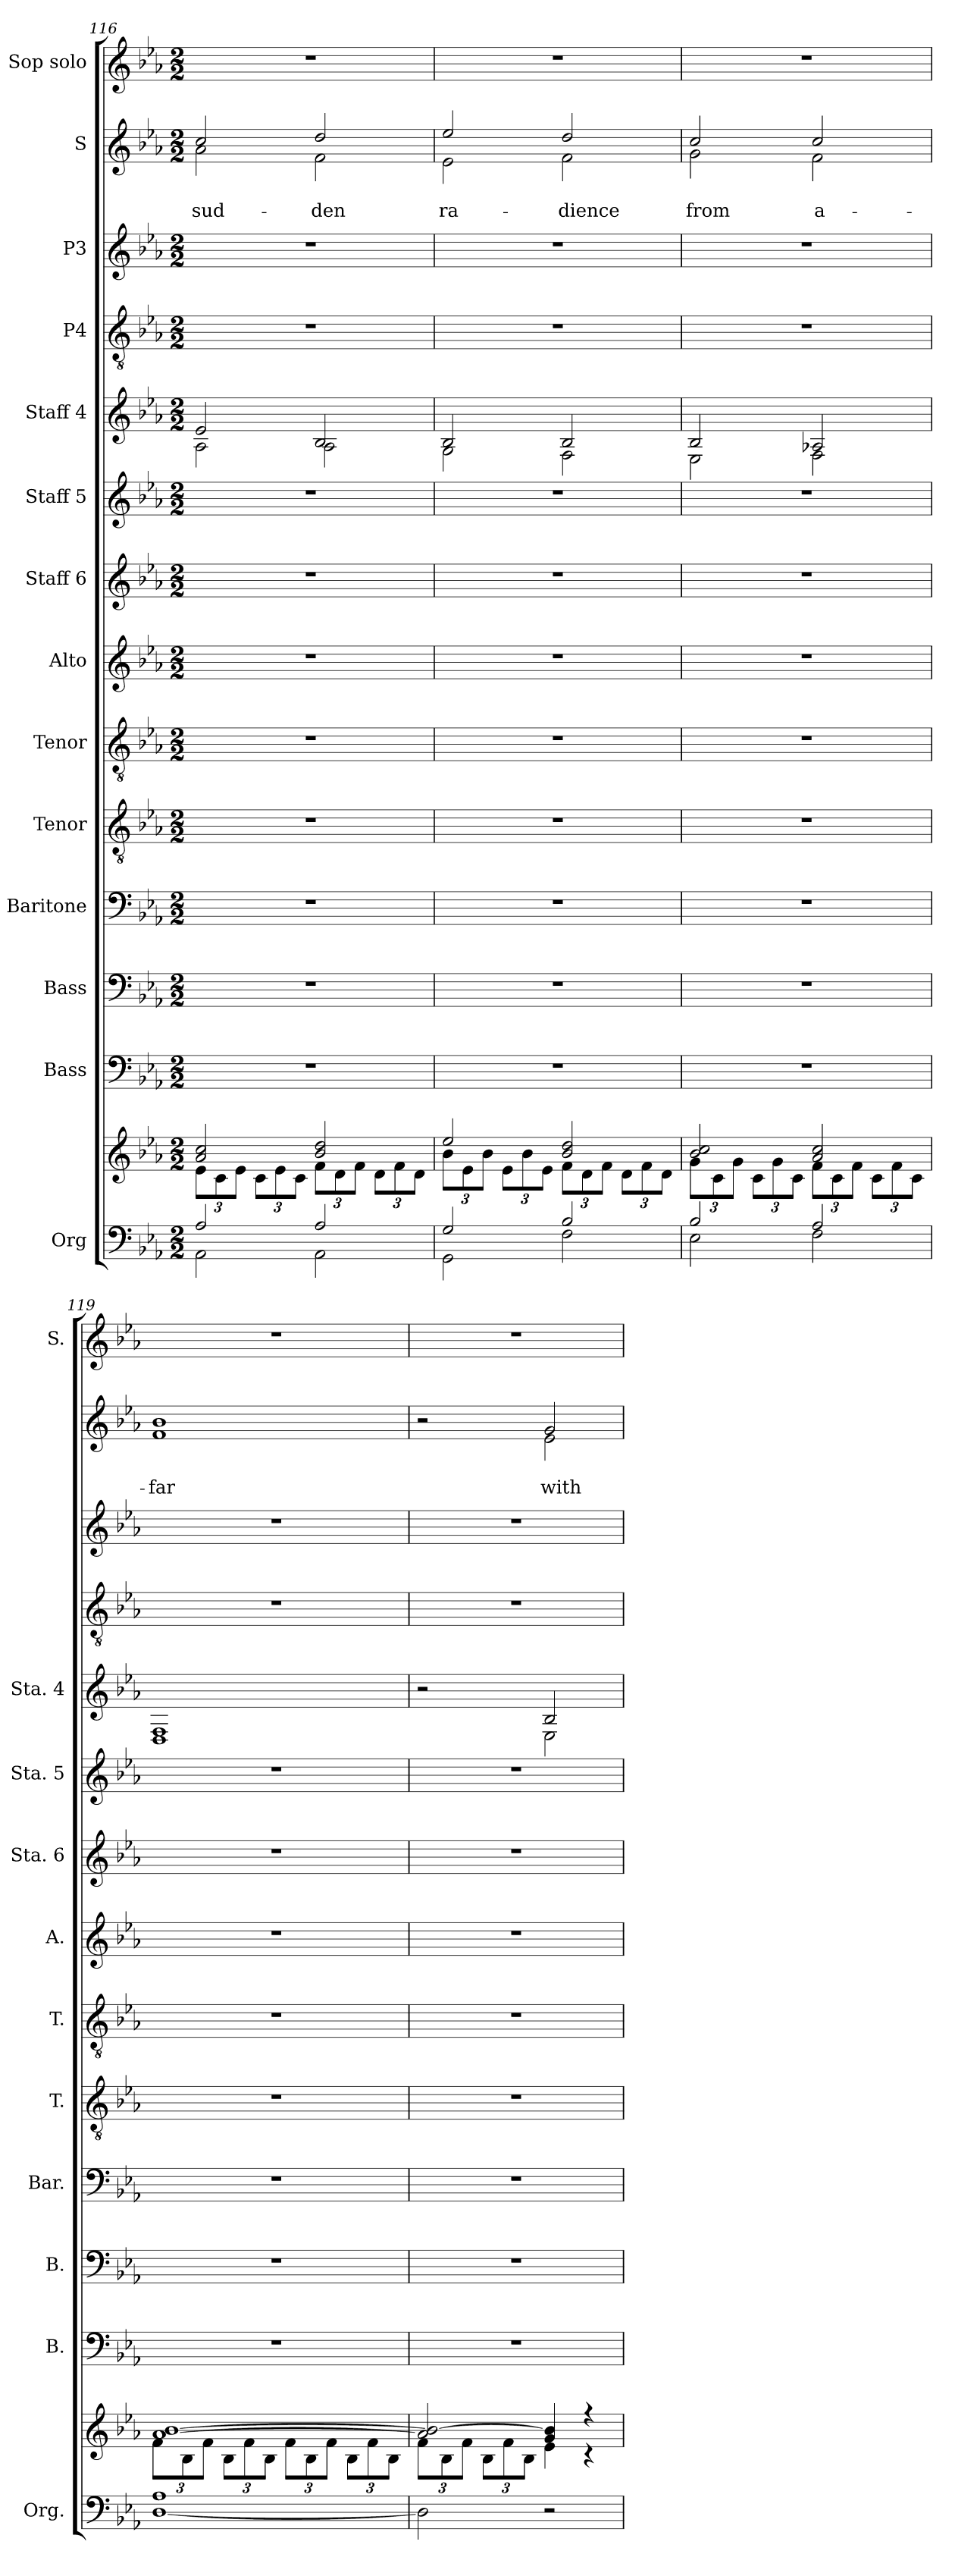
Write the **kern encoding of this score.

**kern	**kern	**kern	**kern	**kern	**kern	**kern	**kern	**kern	**kern	**kern	**kern	**kern	**kern	**text	**text	**kern
*part14	*part14	*part13	*part12	*part11	*part10	*part9	*part8	*part7	*part6	*part5	*part4	*part3	*part2	*part2	*part2	*part1
*staff15	*staff14	*staff13	*staff12	*staff11	*staff10	*staff9	*staff8	*staff7	*staff6	*staff5	*staff4	*staff3	*staff2	*staff2	*staff2	*staff1
*I"Org	*	*I"Bass	*I"Bass	*I"Baritone	*I"Tenor	*I"Tenor	*I"Alto	*I"Staff 6	*I"Staff 5	*I"Staff 4	*I"P4	*I"P3	*I"S	*	*	*I"Sop solo
*I'Org.	*	*I'B.	*I'B.	*I'Bar.	*I'T.	*I'T.	*I'A.	*I'Sta. 6	*I'Sta. 5	*I'Sta. 4	*	*	*	*	*	*I'S.
!!LO:PB:g=z
*clefF4	*clefG2	*clefF4	*clefF4	*clefF4	*clefGv2	*clefGv2	*clefG2	*clefG2	*clefG2	*clefG2	*clefGv2	*clefG2	*clefG2	*	*	*clefG2
*	*	*	*	*	*ITrd7c12	*ITrd7c12	*	*	*	*	*	*	*	*	*	*
*k[b-e-a-]	*k[b-e-a-]	*k[b-e-a-]	*k[b-e-a-]	*k[b-e-a-]	*k[b-e-a-]	*k[b-e-a-]	*k[b-e-a-]	*k[b-e-a-]	*k[b-e-a-]	*k[b-e-a-]	*k[b-e-a-]	*k[b-e-a-]	*k[b-e-a-]	*	*	*k[b-e-a-]
*E-:	*E-:	*E-:	*E-:	*E-:	*E-:	*E-:	*E-:	*E-:	*E-:	*E-:	*E-:	*E-:	*E-:	*	*	*E-:
*M2/2	*M2/2	*M2/2	*M2/2	*M2/2	*M2/2	*M2/2	*M2/2	*M2/2	*M2/2	*M2/2	*M2/2	*M2/2	*M2/2	*	*	*M2/2
=116	=116	=116	=116	=116	=116	=116	=116	=116	=116	=116	=116	=116	=116	=116	=116	=116
*^	*^	*	*	*	*	*	*	*	*	*	*	*	*	*	*	*
*	*	*	*Xbrackettup	*	*	*	*	*	*	*	*	*	*	*	*	*	*	*
*	*	*	*	*	*	*	*	*	*	*	*	*^	*	*	*^	*	*	*
!	!	!	!	!	!	!	!	!	!	!	!	!	!	!	!	!	!	!	!LO:LY:b	!
2A-/	2AA-\	2a-/ 2cc/	12e-\L	1r	1r	1r	1r	1r	1r	1r	1r	2e-/	2A-\	1r	1r	2cc/	2a-\	.	sud-	1r
.	.	.	12c\	.	.	.	.	.	.	.	.	.	.	.	.	.	.	.	.	.
.	.	.	12e-\J	.	.	.	.	.	.	.	.	.	.	.	.	.	.	.	.	.
.	.	.	12c\L	.	.	.	.	.	.	.	.	.	.	.	.	.	.	.	.	.
.	.	.	12e-\	.	.	.	.	.	.	.	.	.	.	.	.	.	.	.	.	.
.	.	.	12c\J	.	.	.	.	.	.	.	.	.	.	.	.	.	.	.	.	.
!	!	!	!	!	!	!	!	!	!	!	!	!	!	!	!	!	!	!	!LO:LY:b	!
2A-/	2AA-\	2b-/ 2dd/	12f\L	.	.	.	.	.	.	.	.	2B-/	2A-\	.	.	2dd/	2f\	.	-den	.
.	.	.	12d\	.	.	.	.	.	.	.	.	.	.	.	.	.	.	.	.	.
.	.	.	12f\J	.	.	.	.	.	.	.	.	.	.	.	.	.	.	.	.	.
.	.	.	12d\L	.	.	.	.	.	.	.	.	.	.	.	.	.	.	.	.	.
.	.	.	12f\	.	.	.	.	.	.	.	.	.	.	.	.	.	.	.	.	.
.	.	.	12d\J	.	.	.	.	.	.	.	.	.	.	.	.	.	.	.	.	.
!!LO:PB:g=z
=117	=117	=117	=117	=117	=117	=117	=117	=117	=117	=117	=117	=117	=117	=117	=117	=117	=117	=117	=117	=117
!	!	!	!	!	!	!	!	!	!	!	!	!	!	!	!	!	!	!	!LO:LY:b	!
2G/	2GG\	2ee-/	12b-\L	1r	1r	1r	1r	1r	1r	1r	1r	2B-/	2G\	1r	1r	2ee-/	2e-\	.	ra-	1r
.	.	.	12e-\	.	.	.	.	.	.	.	.	.	.	.	.	.	.	.	.	.
.	.	.	12b-\J	.	.	.	.	.	.	.	.	.	.	.	.	.	.	.	.	.
.	.	.	12e-\L	.	.	.	.	.	.	.	.	.	.	.	.	.	.	.	.	.
.	.	.	12b-\	.	.	.	.	.	.	.	.	.	.	.	.	.	.	.	.	.
.	.	.	12e-\J	.	.	.	.	.	.	.	.	.	.	.	.	.	.	.	.	.
!	!	!	!	!	!	!	!	!	!	!	!	!	!	!	!	!	!	!	!LO:LY:b	!
2B-/	2F\	2b-/ 2dd/	12f\L	.	.	.	.	.	.	.	.	2B-/	2F\	.	.	2dd/	2f\	.	-dience	.
.	.	.	12d\	.	.	.	.	.	.	.	.	.	.	.	.	.	.	.	.	.
.	.	.	12f\J	.	.	.	.	.	.	.	.	.	.	.	.	.	.	.	.	.
.	.	.	12d\L	.	.	.	.	.	.	.	.	.	.	.	.	.	.	.	.	.
.	.	.	12f\	.	.	.	.	.	.	.	.	.	.	.	.	.	.	.	.	.
.	.	.	12d\J	.	.	.	.	.	.	.	.	.	.	.	.	.	.	.	.	.
=118	=118	=118	=118	=118	=118	=118	=118	=118	=118	=118	=118	=118	=118	=118	=118	=118	=118	=118	=118	=118
!	!	!	!	!	!	!	!	!	!	!	!	!	!	!	!	!	!	!	!LO:LY:b	!
2B-/	2E-\	2b-/ 2cc/	12g\L	1r	1r	1r	1r	1r	1r	1r	1r	2B-/	2E-\	1r	1r	2cc/	2g\	.	from	1r
.	.	.	12c\	.	.	.	.	.	.	.	.	.	.	.	.	.	.	.	.	.
.	.	.	12g\J	.	.	.	.	.	.	.	.	.	.	.	.	.	.	.	.	.
.	.	.	12c\L	.	.	.	.	.	.	.	.	.	.	.	.	.	.	.	.	.
.	.	.	12g\	.	.	.	.	.	.	.	.	.	.	.	.	.	.	.	.	.
.	.	.	12c\J	.	.	.	.	.	.	.	.	.	.	.	.	.	.	.	.	.
!	!	!	!	!	!	!	!	!	!	!	!	!	!	!	!	!	!	!	!LO:LY:b	!
2A-/	2F\	2a-/ 2cc/	12f\L	.	.	.	.	.	.	.	.	2A-X/	2F\	.	.	2cc/	2f\	.	a-	.
.	.	.	12c\	.	.	.	.	.	.	.	.	.	.	.	.	.	.	.	.	.
.	.	.	12f\J	.	.	.	.	.	.	.	.	.	.	.	.	.	.	.	.	.
.	.	.	12c\L	.	.	.	.	.	.	.	.	.	.	.	.	.	.	.	.	.
.	.	.	12f\	.	.	.	.	.	.	.	.	.	.	.	.	.	.	.	.	.
.	.	.	12c\J	.	.	.	.	.	.	.	.	.	.	.	.	.	.	.	.	.
=119	=119	=119	=119	=119	=119	=119	=119	=119	=119	=119	=119	=119	=119	=119	=119	=119	=119	=119	=119	=119
!	!	!	!	!	!	!	!	!	!	!	!	!	!	!	!	!	!	!	!LO:LY:b	!
1A-	[1D	[1a- [1b-	12f\L	1r	1r	1r	1r	1r	1r	1r	1r	1F	1D	1r	1r	1b-	1f	.	-far	1r
.	.	.	12B-\	.	.	.	.	.	.	.	.	.	.	.	.	.	.	.	.	.
.	.	.	12f\J	.	.	.	.	.	.	.	.	.	.	.	.	.	.	.	.	.
.	.	.	12B-\L	.	.	.	.	.	.	.	.	.	.	.	.	.	.	.	.	.
.	.	.	12f\	.	.	.	.	.	.	.	.	.	.	.	.	.	.	.	.	.
.	.	.	12B-\J	.	.	.	.	.	.	.	.	.	.	.	.	.	.	.	.	.
.	.	.	12f\L	.	.	.	.	.	.	.	.	.	.	.	.	.	.	.	.	.
.	.	.	12B-\	.	.	.	.	.	.	.	.	.	.	.	.	.	.	.	.	.
.	.	.	12f\J	.	.	.	.	.	.	.	.	.	.	.	.	.	.	.	.	.
.	.	.	12B-\L	.	.	.	.	.	.	.	.	.	.	.	.	.	.	.	.	.
.	.	.	12f\	.	.	.	.	.	.	.	.	.	.	.	.	.	.	.	.	.
.	.	.	12B-\J	.	.	.	.	.	.	.	.	.	.	.	.	.	.	.	.	.
*v	*v	*	*	*	*	*	*	*	*	*	*	*	*	*	*	*	*	*	*	*
=120	=120	=120	=120	=120	=120	=120	=120	=120	=120	=120	=120	=120	=120	=120	=120	=120	=120	=120	=120
2D\]	2a-/] 2b-/_	12f\L	1r	1r	1r	1r	1r	1r	1r	1r	2r	2ryy	1r	1r	2r	2ryy	.	.	1r
.	.	12B-\	.	.	.	.	.	.	.	.	.	.	.	.	.	.	.	.	.
.	.	12f\J	.	.	.	.	.	.	.	.	.	.	.	.	.	.	.	.	.
.	.	12B-\L	.	.	.	.	.	.	.	.	.	.	.	.	.	.	.	.	.
.	.	12f\	.	.	.	.	.	.	.	.	.	.	.	.	.	.	.	.	.
.	.	12B-\J	.	.	.	.	.	.	.	.	.	.	.	.	.	.	.	.	.
!	!	!	!	!	!	!	!	!	!	!	!	!	!	!	!	!	!	!LO:LY:b	!
2r	4g/ 4b-/]	4e-\	.	.	.	.	.	.	.	.	2B-/	2E-\	.	.	2g/	2e-\	.	with	.
.	4r	4r	.	.	.	.	.	.	.	.	.	.	.	.	.	.	.	.	.
*	*v	*v	*	*	*	*	*	*	*	*	*v	*v	*	*	*v	*v	*	*	*
=	=	=	=	=	=	=	=	=	=	=	=	=	=	=	=	=
*-	*-	*-	*-	*-	*-	*-	*-	*-	*-	*-	*-	*-	*-	*-	*-	*-
